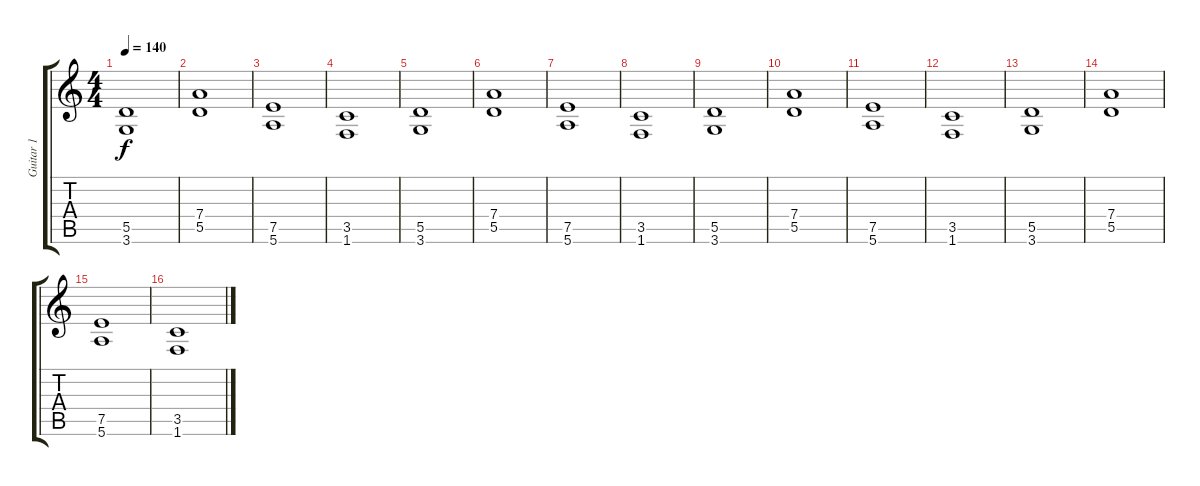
\track ("Guitar 1" "Guitar 1") {instrument distortionguitar}
\staff {score tabs}
\tuning (E4 B3 G3 D3 A2 E2) {hide}
\ts (4 4)
\tempo 140
\clef g2
\ks c
(5.5 3.6).1{dy f} |
(7.4 5.5).1{volume 13 balance 8} |
(7.5 5.6).1 |
(3.5 1.6).1 |
(5.5 3.6).1 |
(7.4 5.5).1{volume 13 balance 8} |
(7.5 5.6).1 |
(3.5 1.6).1 |
(5.5 3.6).1 |
(7.4 5.5).1{volume 13 balance 8} |
(7.5 5.6).1 |
(3.5 1.6).1 |
(5.5 3.6).1 |
(7.4 5.5).1{volume 13 balance 8} |
(7.5 5.6).1 |
(3.5 1.6).1
